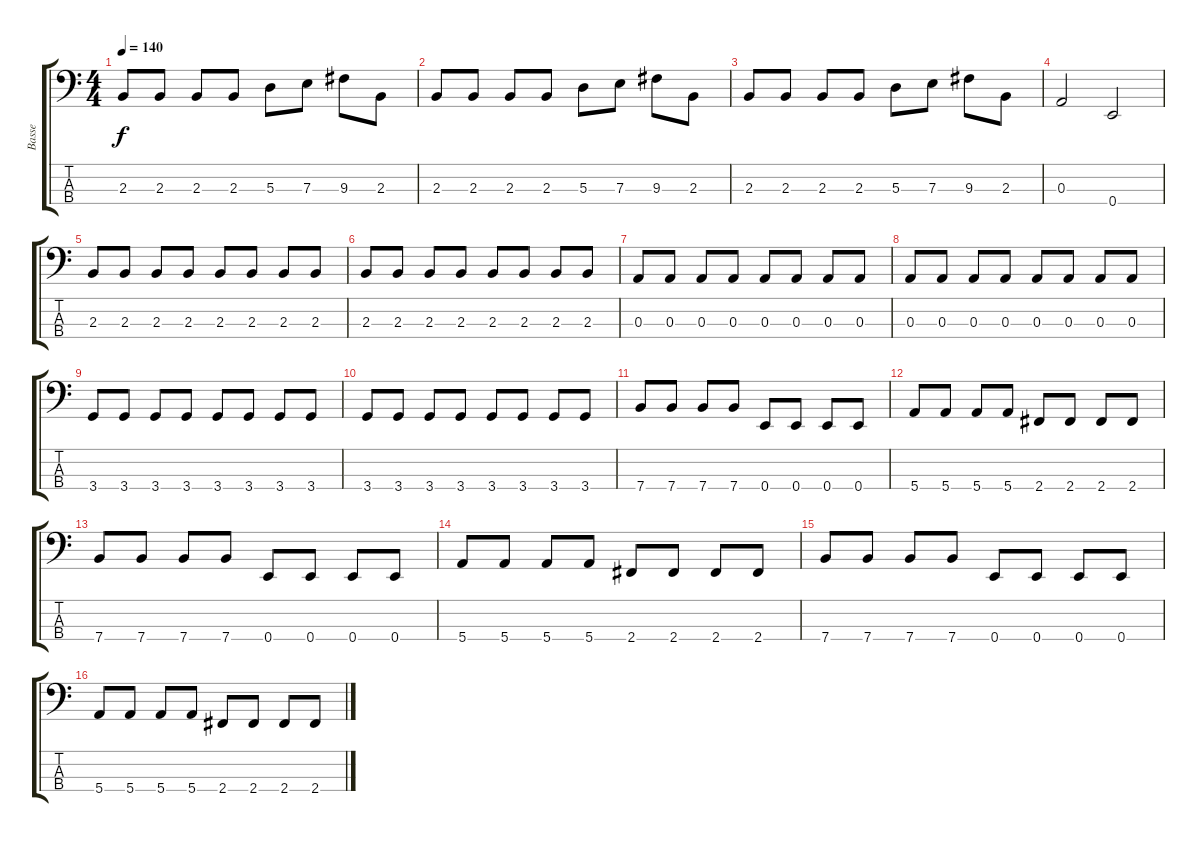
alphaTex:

\track ("Basse" "Basse") {instrument electricbassfinger}
\staff {score tabs}
\tuning (G2 D2 A1 E1) {hide}
\ts (4 4)
\tempo 140
\clef f4
\ks c
2.3.8{dy f} 2.3.8 2.3.8 2.3.8 5.3.8 7.3.8 9.3.8 2.3.8 |
2.3.8 2.3.8 2.3.8 2.3.8 5.3.8 7.3.8 9.3.8 2.3.8 |
2.3.8 2.3.8 2.3.8 2.3.8 5.3.8 7.3.8 9.3.8 2.3.8 |
0.3.2 0.4.2 |
2.3.8 2.3.8 2.3.8 2.3.8 2.3.8 2.3.8 2.3.8 2.3.8 |
2.3.8 2.3.8 2.3.8 2.3.8 2.3.8 2.3.8 2.3.8 2.3.8 |
0.3.8 0.3.8 0.3.8 0.3.8 0.3.8 0.3.8 0.3.8 0.3.8 |
0.3.8 0.3.8 0.3.8 0.3.8 0.3.8 0.3.8 0.3.8 0.3.8 |
3.4.8 3.4.8 3.4.8 3.4.8 3.4.8 3.4.8 3.4.8 3.4.8 |
3.4.8 3.4.8 3.4.8 3.4.8 3.4.8 3.4.8 3.4.8 3.4.8 |
7.4.8 7.4.8 7.4.8 7.4.8 0.4.8 0.4.8 0.4.8 0.4.8 |
5.4.8 5.4.8 5.4.8 5.4.8 2.4.8 2.4.8 2.4.8 2.4.8 |
7.4.8 7.4.8 7.4.8 7.4.8 0.4.8 0.4.8 0.4.8 0.4.8 |
5.4.8 5.4.8 5.4.8 5.4.8 2.4.8 2.4.8 2.4.8 2.4.8 |
7.4.8 7.4.8 7.4.8 7.4.8 0.4.8 0.4.8 0.4.8 0.4.8 |
5.4.8 5.4.8 5.4.8 5.4.8 2.4.8 2.4.8 2.4.8 2.4.8
